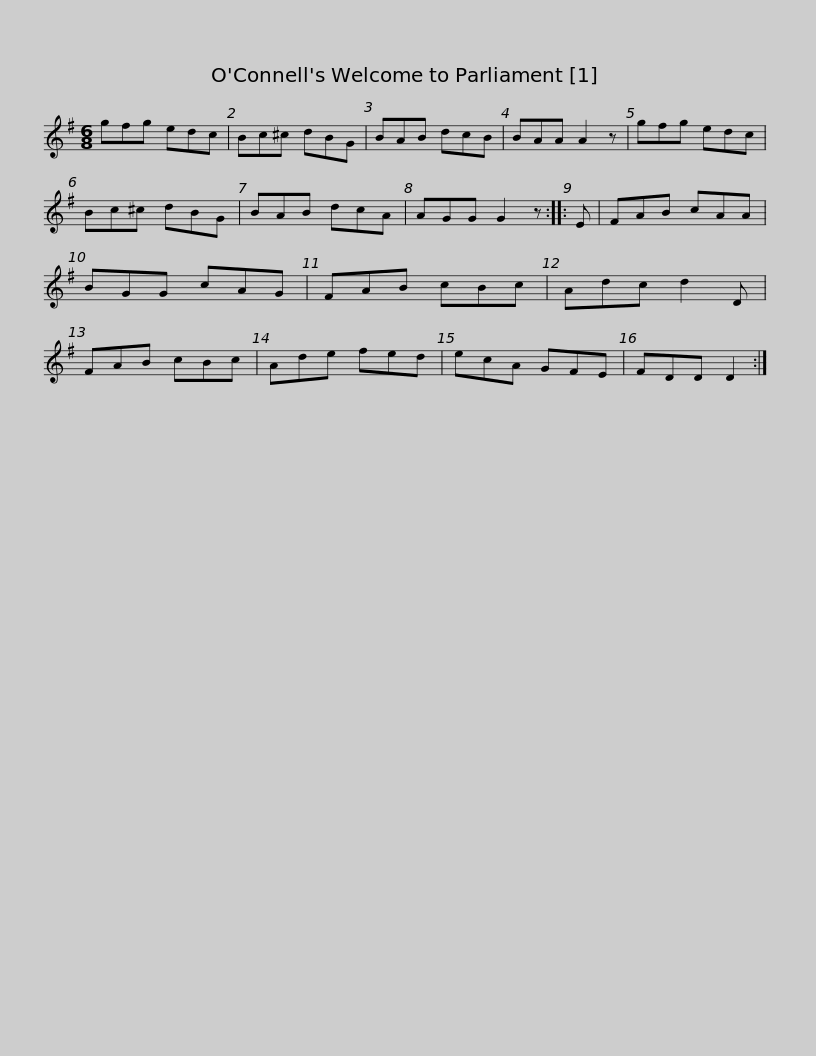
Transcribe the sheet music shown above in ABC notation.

X:1
L:1/8
M:6/8
I:linebreak $
K:G
V:1 treble
V:1
 gfg edc | Bc^c dBG | BAB dcB | BAA A2 z | gfg edc | %5
 Bc^c dBG | BAB dcA |$ AGG G2 z :: E | FAB cAA | %10
 BGG cAG | FAB cBc | Adc d2 D | FAB cBc | Ade fed |$ %15
 ecA GFE | FDD D2 :| %17
